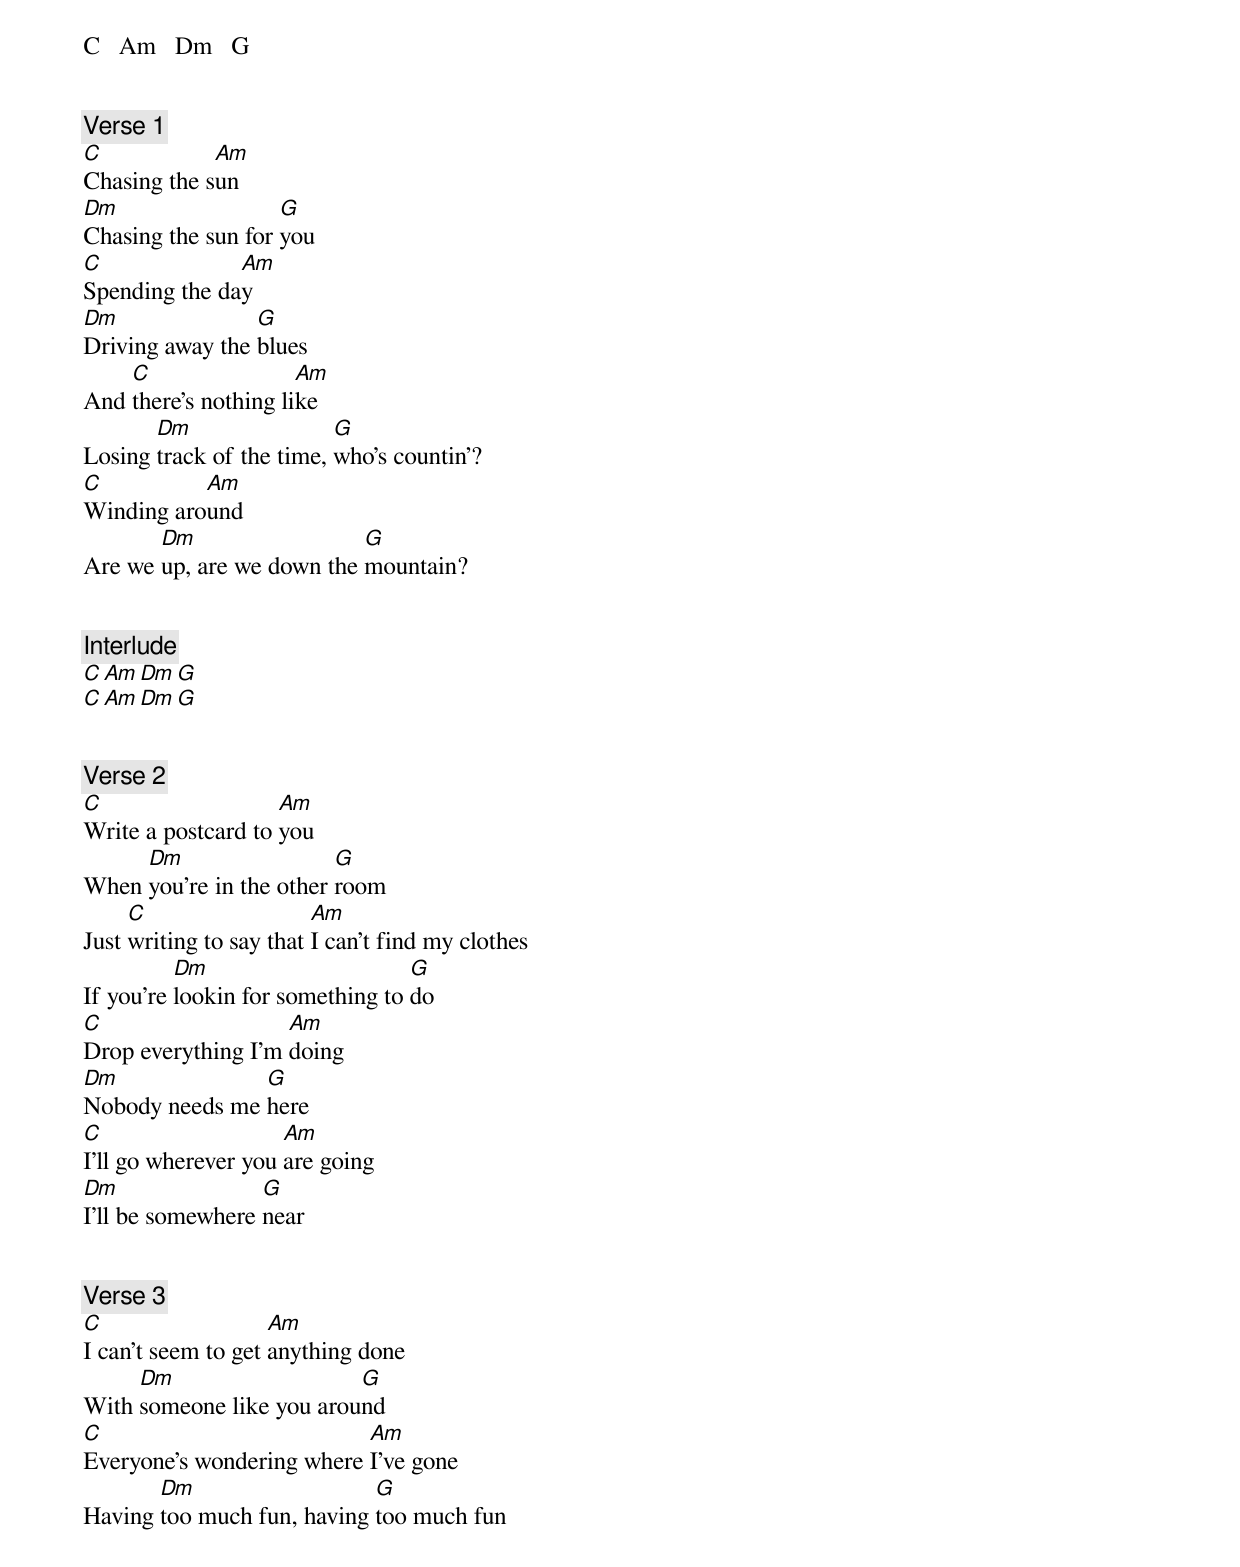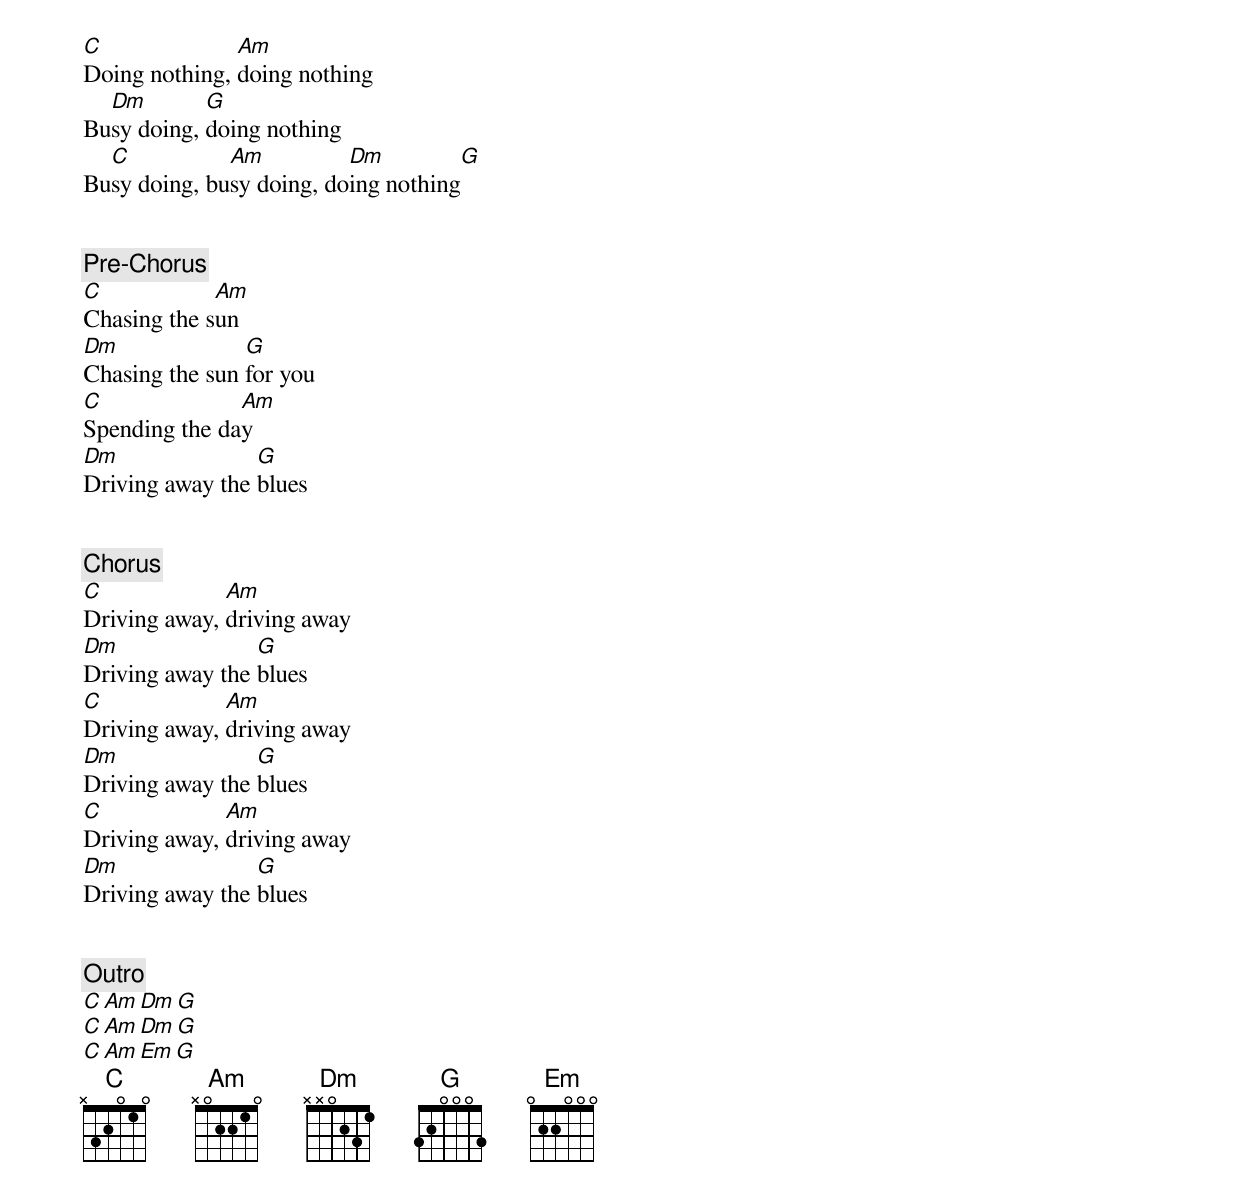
C   Am   Dm   G


[Verse 1]
C            Am
Chasing the sun
Dm                  G
Chasing the sun for you
C              Am
Spending the day
Dm               G
Driving away the blues
    C                 Am
And there's nothing like
       Dm                 G
Losing track of the time, who's countin'?
C          Am
Winding around
       Dm                  G
Are we up, are we down the mountain?


[Interlude]
C  Am  Dm  G
C  Am  Dm  G


[Verse 2]
C                   Am
Write a postcard to you
     Dm                  G
When you're in the other room
     C                   Am
Just writing to say that I can't find my clothes
          Dm                      G
If you're lookin for something to do
C                   Am
Drop everything I'm doing
Dm              G
Nobody needs me here
C                    Am
I'll go wherever you are going
Dm                G
I'll be somewhere near


[Verse 3]
C                   Am
I can't seem to get anything done
     Dm                   G
With someone likе you around
C                          Am
Everyone's wondering whеre I've gone
       Dm                   G
Having too much fun, having too much fun
C              Am
Doing nothing, doing nothing
  Dm        G
Busy doing, doing nothing
  C           Am          Dm          G
Busy doing, busy doing, doing nothing


[Pre-Chorus]
C            Am
Chasing the sun
Dm              G
Chasing the sun for you
C              Am
Spending the day
Dm               G
Driving away the blues


[Chorus]
C             Am
Driving away, driving away
Dm               G
Driving away the blues
C             Am
Driving away, driving away
Dm               G
Driving away the blues
C             Am
Driving away, driving away
Dm               G
Driving away the blues


[Outro]
C  Am  Dm  G
C  Am  Dm  G
C  Am  Em   G
